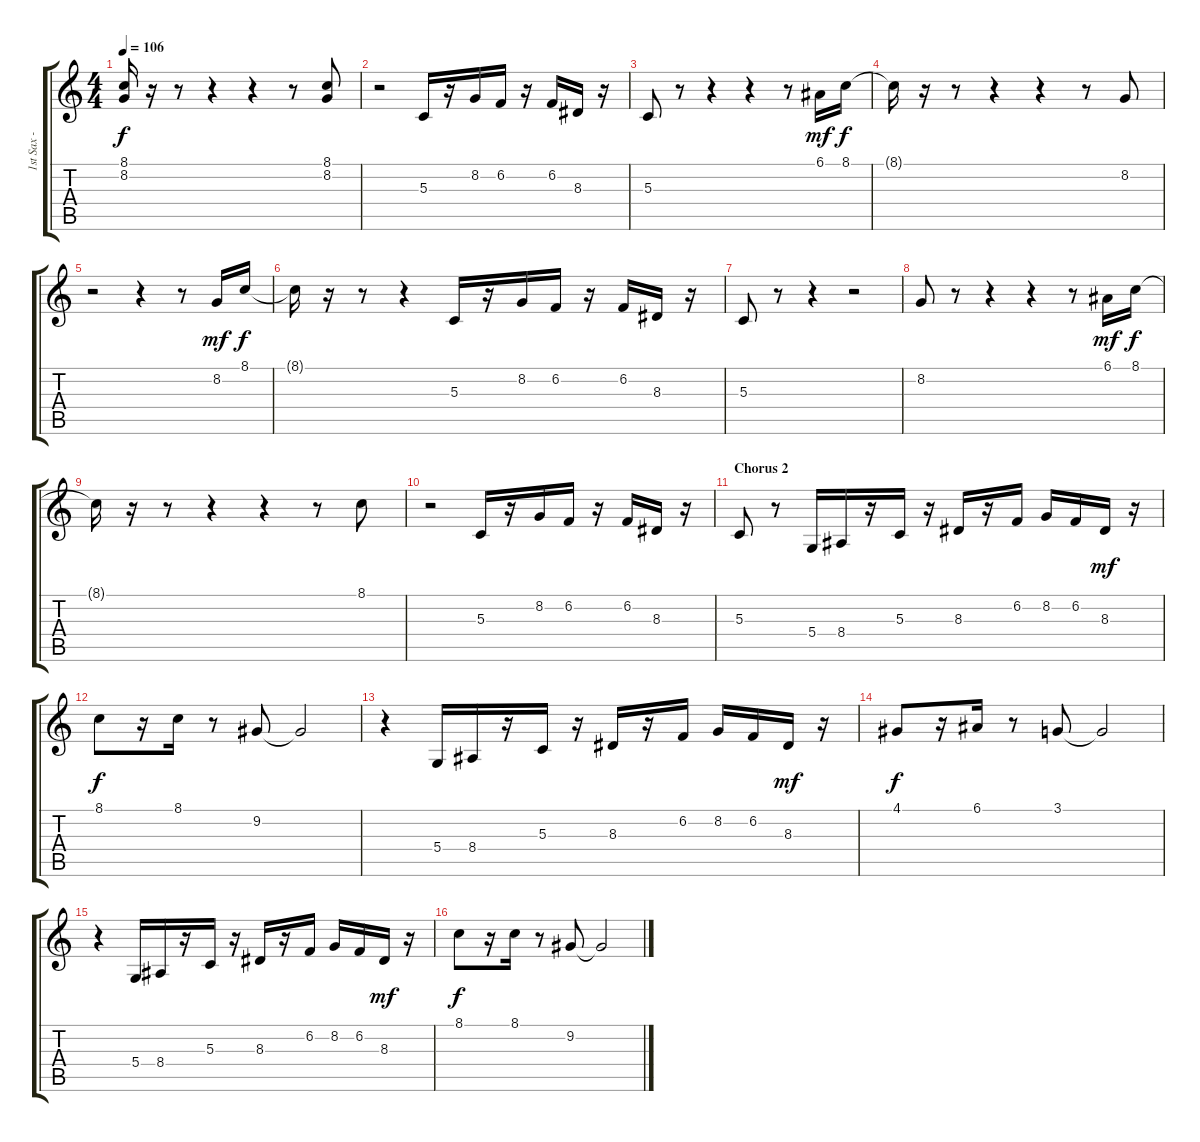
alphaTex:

\track ("1st Sax - Mike Smith" "1st Sax - ") {instrument tenorsax}
\staff {score tabs}
\tuning (E4 B3 G3 D3 A2 E2) {hide}
\ts (4 4)
\tempo 106
\clef g2
\ks c
(8.1{t} 8.2{t}).16{dy f} r.16 r.8 r.4 r.4 r.8 (8.1 8.2).8 |
r.2 5.3.16 r.16 8.2.16 6.2.16 r.16 6.2.16 8.3.16 r.16 |
5.3.8 r.8 r.4 r.4 r.8 6.1.16{dy mf} 8.1.16{dy f} |
8.1{t}.16 r.16 r.8 r.4 r.4 r.8 8.2.8 |
r.2 r.4 r.8 8.2.16{dy mf} 8.1.16{dy f} |
8.1{t}.16 r.16 r.8 r.4 5.3.16 r.16 8.2.16 6.2.16 r.16 6.2.16 8.3.16 r.16 |
5.3.8 r.8 r.4 r.2 |
8.2.8 r.8 r.4 r.4 r.8 6.1.16{dy mf} 8.1.16{dy f} |
8.1{t}.16 r.16 r.8 r.4 r.4 r.8 8.1.8 |
r.2 5.3.16 r.16 8.2.16 6.2.16 r.16 6.2.16 8.3.16 r.16 |
\section ("" "Chorus 2")
5.3.8 r.8 5.4.16 8.4.16 r.16 5.3.16 r.16 8.3.16 r.16 6.2.16 8.2.16 6.2.16 8.3.16{dy mf} r.16 |
8.1.8{dy f} r.16 8.1.16 r.8 9.2.8 9.2{t}.2 |
r.4 5.4.16 8.4.16 r.16 5.3.16 r.16 8.3.16 r.16 6.2.16 8.2.16 6.2.16 8.3.16{dy mf} r.16 |
4.1.8{dy f} r.16 6.1.16 r.8 3.1.8 3.1{t}.2 |
r.4 5.4.16 8.4.16 r.16 5.3.16 r.16 8.3.16 r.16 6.2.16 8.2.16 6.2.16 8.3.16{dy mf} r.16 |
8.1.8{dy f} r.16 8.1.16 r.8 9.2.8 9.2{t}.2
